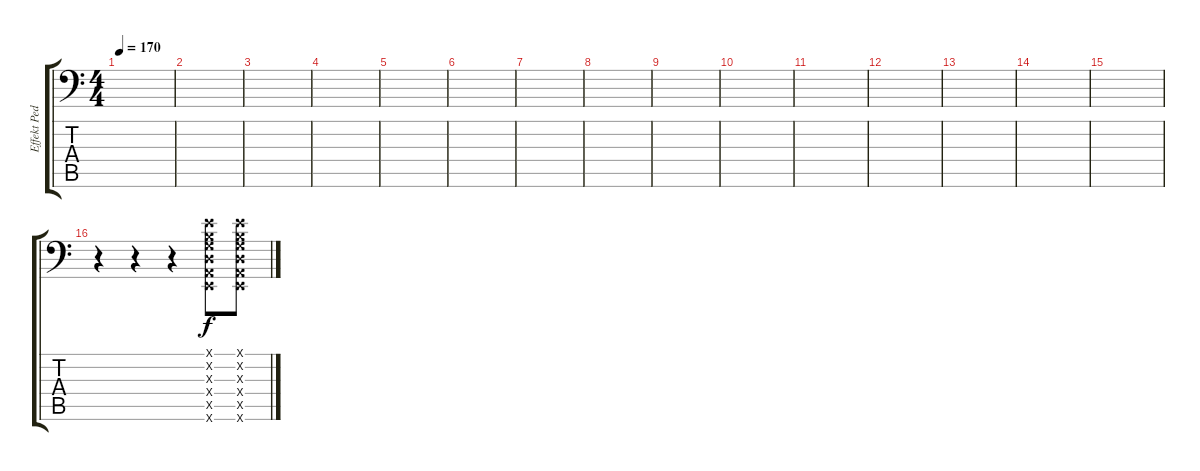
\track ("Effekt Pedal Gitarr 1" "Effekt Ped") {instrument electricbassfinger}
\staff {score tabs}
\tuning (E3 B2 G2 D2 A1 E1) {hide}
\ts (4 4)
\tempo 170
\clef f4
\ks c
|
|
|
|
|
|
|
|
|
|
|
|
|
|
|
r.4 r.4 r.4 (0.1{x} 0.2{x} 0.3{x} 0.4{x} 0.5{x} 0.6{x}).8 (0.1{x} 0.2{x} 0.3{x} 0.4{x} 0.5{x} 0.6{x}).8
